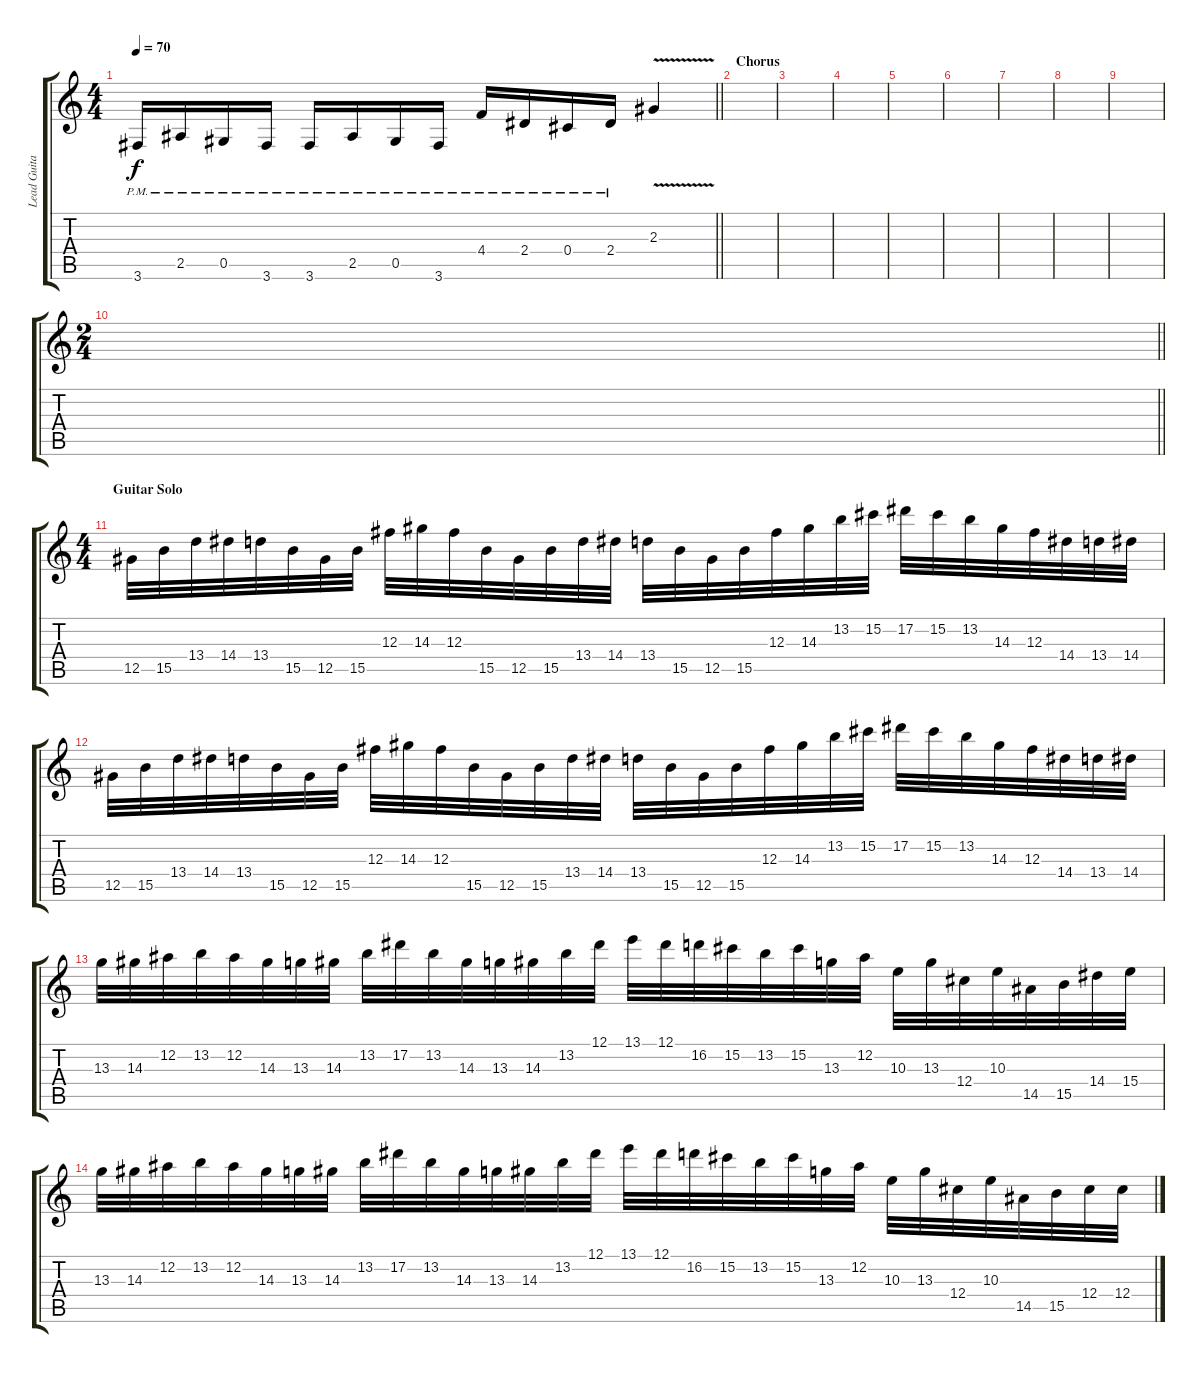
\track ("Lead Guitar 2" "Lead Guita") {instrument distortionguitar}
\staff {score tabs}
\tuning (Eb4 Bb3 Gb3 Db3 Ab2 Eb2) {hide}
\ts (4 4)
\tempo 70
\clef g2
\barLineRight lightlight
\ks c
3.6{pm}.16{dy f} 2.5{pm}.16 0.5{pm}.16 3.6{pm}.16 3.6{pm}.16 2.5{pm}.16 0.5{pm}.16 3.6{pm}.16 4.4{pm}.16 2.4{pm}.16 0.4{pm}.16 2.4{pm}.16 2.3{v}.4 |
\section ("" "Chorus")
|
|
|
|
|
|
|
|
\ts (2 4)
\barLineRight lightlight
|
\ts (4 4)
\section ("" "Guitar Solo")
12.5.32 15.5.32 13.4.32 14.4.32 13.4.32 15.5.32 12.5.32 15.5.32 12.3.32 14.3.32 12.3.32 15.5.32 12.5.32 15.5.32 13.4.32 14.4.32 13.4.32 15.5.32 12.5.32 15.5.32 12.3.32 14.3.32 13.2.32 15.2.32 17.2.32 15.2.32 13.2.32 14.3.32 12.3.32 14.4.32 13.4.32 14.4.32 |
12.5.32 15.5.32 13.4.32 14.4.32 13.4.32 15.5.32 12.5.32 15.5.32 12.3.32 14.3.32 12.3.32 15.5.32 12.5.32 15.5.32 13.4.32 14.4.32 13.4.32 15.5.32 12.5.32 15.5.32 12.3.32 14.3.32 13.2.32 15.2.32 17.2.32 15.2.32 13.2.32 14.3.32 12.3.32 14.4.32 13.4.32 14.4.32 |
13.3.32 14.3.32 12.2.32 13.2.32 12.2.32 14.3.32 13.3.32 14.3.32 13.2.32 17.2.32 13.2.32 14.3.32 13.3.32 14.3.32 13.2.32 12.1.32 13.1.32 12.1.32 16.2.32 15.2.32 13.2.32 15.2.32 13.3.32 12.2.32 10.3.32 13.3.32 12.4.32 10.3.32 14.5.32 15.5.32 14.4.32 15.4.32 |
13.3.32 14.3.32 12.2.32 13.2.32 12.2.32 14.3.32 13.3.32 14.3.32 13.2.32 17.2.32 13.2.32 14.3.32 13.3.32 14.3.32 13.2.32 12.1.32 13.1.32 12.1.32 16.2.32 15.2.32 13.2.32 15.2.32 13.3.32 12.2.32 10.3.32 13.3.32 12.4.32 10.3.32 14.5.32 15.5.32 12.4.32 12.4.32
